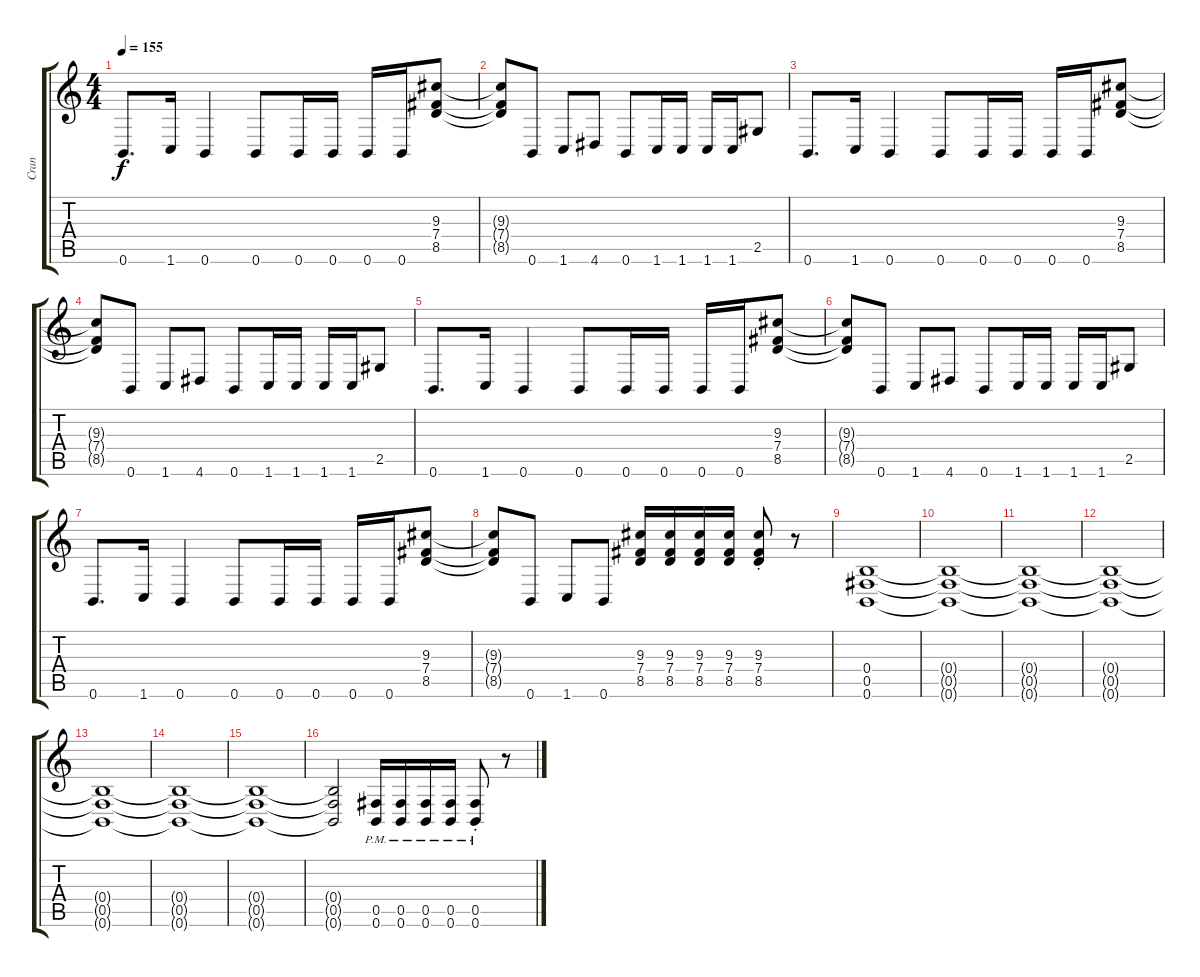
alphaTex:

\track ("Cran" "Cran") {instrument distortionguitar}
\staff {score tabs}
\tuning (Db4 Ab3 E3 B2 Gb2 B1) {hide}
\ts (4 4)
\tempo 155
\clef g2
\ks c
0.6.8{d dy f} 1.6.16 0.6.4 0.6.8 0.6.16 0.6.16 0.6.16 0.6.16 (9.3 7.4 8.5).8 |
(9.3{t} 7.4{t} 8.5{t}).8 0.6.8 1.6.8 4.6.8 0.6.8 1.6.16 1.6.16 1.6.16 1.6.16 2.5.8 |
0.6.8{d} 1.6.16 0.6.4 0.6.8 0.6.16 0.6.16 0.6.16 0.6.16 (9.3 7.4 8.5).8 |
(9.3{t} 7.4{t} 8.5{t}).8 0.6.8 1.6.8 4.6.8 0.6.8 1.6.16 1.6.16 1.6.16 1.6.16 2.5.8 |
0.6.8{d} 1.6.16 0.6.4 0.6.8 0.6.16 0.6.16 0.6.16 0.6.16 (9.3 7.4 8.5).8 |
(9.3{t} 7.4{t} 8.5{t}).8 0.6.8 1.6.8 4.6.8 0.6.8 1.6.16 1.6.16 1.6.16 1.6.16 2.5.8 |
0.6.8{d} 1.6.16 0.6.4 0.6.8 0.6.16 0.6.16 0.6.16 0.6.16 (9.3 7.4 8.5).8 |
(9.3{t} 7.4{t} 8.5{t}).8 0.6.8 1.6.8 0.6.8 (9.3 7.4 8.5).16 (9.3 7.4 8.5).16 (9.3 7.4 8.5).16 (9.3 7.4 8.5).16 (9.3{st} 7.4{st} 8.5{st}).8 r.8 |
(0.4 0.5 0.6).1 |
(0.4{t} 0.5{t} 0.6{t}).1 |
(0.4{t} 0.5{t} 0.6{t}).1 |
(0.4{t} 0.5{t} 0.6{t}).1 |
(0.4{t} 0.5{t} 0.6{t}).1 |
(0.4{t} 0.5{t} 0.6{t}).1 |
(0.4{t} 0.5{t} 0.6{t}).1 |
(0.4{t} 0.5{t} 0.6{t}).2 (0.5{pm} 0.6{pm}).16 (0.5{pm} 0.6{pm}).16 (0.5{pm} 0.6{pm}).16 (0.5{pm} 0.6{pm}).16 (0.5{pm} 0.6{pm st}).8 r.8
